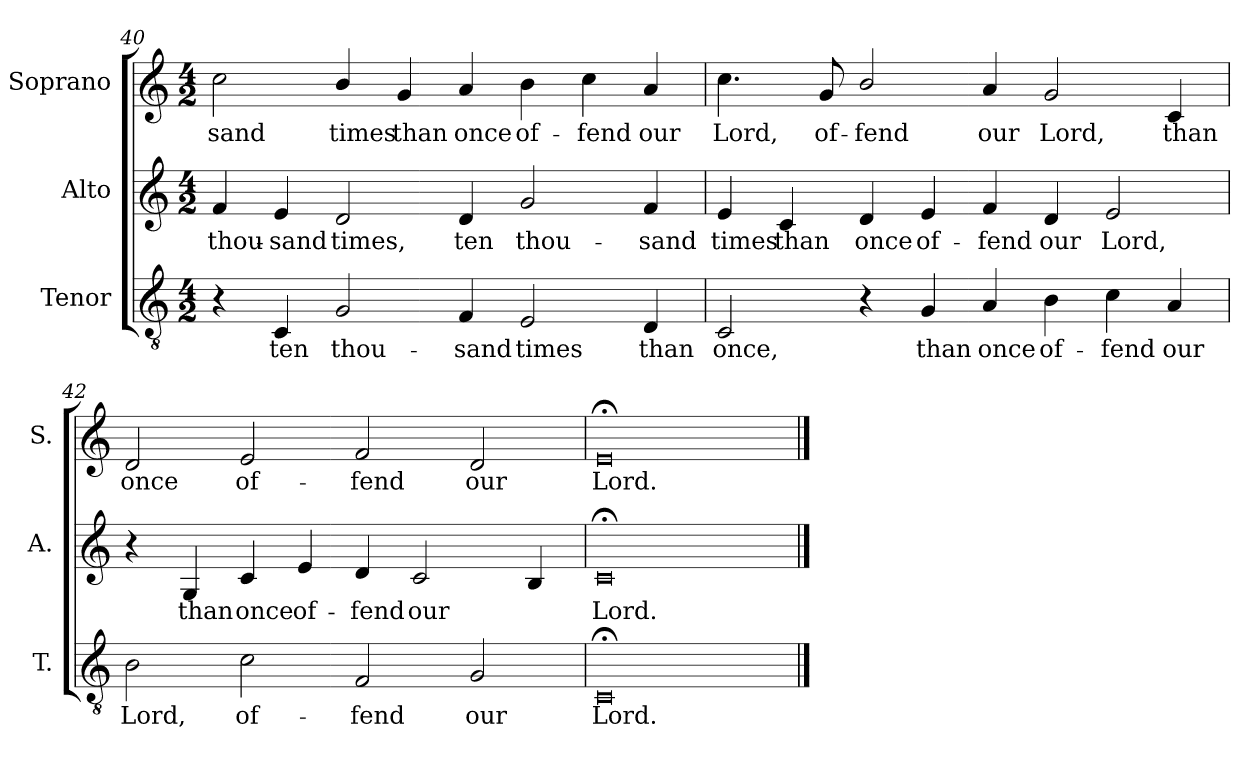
**kern	**text	**kern	**text	**kern	**text
*part3	*part3	*part2	*part2	*part1	*part1
*staff3	*staff3	*staff2	*staff2	*staff1	*staff1
*I"Tenor	*	*I"Alto	*	*I"Soprano	*
*I'T.	*	*I'A.	*	*I'S.	*
!!LO:LB:g=z
*clefGv2	*	*clefG2	*	*clefG2	*
*ITrd7c12	*	*	*	*	*
*k[]	*	*k[]	*	*k[]	*
*C:	*	*C:	*	*C:	*
*M4/2	*	*M4/2	*	*M4/2	*
=40	=40	=40	=40	=40	=40
!	!	!	!LO:LY:b:color=#000000	!	!
!	!	!	!	!	!LO:LY:b:color=#000000
4r	.	4fi/	thou-	2cci\	-sand
!	!LO:LY:b:color=#000000	!	!	!	!
!	!	!	!LO:LY:b:color=#000000	!	!
4CCi/	ten	4ei/	-sand	.	.
!	!LO:LY:b:color=#000000	!	!	!	!
!	!	!	!LO:LY:b:color=#000000	!	!
!	!	!	!	!	!LO:LY:b:color=#000000
2GGi/	thou-	2di/	times,	4bi/	times
!	!	!	!	!	!LO:LY:b:color=#000000
.	.	.	.	4gi/	than
!	!LO:LY:b:color=#000000	!	!	!	!
!	!	!	!LO:LY:b:color=#000000	!	!
!	!	!	!	!	!LO:LY:b:color=#000000
4FFi/	-sand	4di/	ten	4ai/	once
!	!LO:LY:b:color=#000000	!	!	!	!
!	!	!	!LO:LY:b:color=#000000	!	!
!	!	!	!	!	!LO:LY:b:color=#000000
2EEi/	times	2gi/	thou-	4bi\	of-
!	!	!	!	!	!LO:LY:b:color=#000000
.	.	.	.	4cci\	-fend
!	!LO:LY:b:color=#000000	!	!	!	!
!	!	!	!LO:LY:b:color=#000000	!	!
!	!	!	!	!	!LO:LY:b:color=#000000
4DDi/	than	4fi/	-sand	4ai/	our
=41	=41	=41	=41	=41	=41
!	!LO:LY:b:color=#000000	!	!	!	!
!	!	!	!LO:LY:b:color=#000000	!	!
!	!	!	!	!	!LO:LY:b:color=#000000
2CCi/	once,	4ei/	times	4.cci\	Lord,
!	!	!	!LO:LY:b:color=#000000	!	!
.	.	4ci/	than	.	.
!	!	!	!	!	!LO:LY:b:color=#000000
.	.	.	.	8gi/	of-
!	!	!	!LO:LY:b:color=#000000	!	!
!	!	!	!	!	!LO:LY:b:color=#000000
4r	.	4di/	once	2bi/	-fend
!	!LO:LY:b:color=#000000	!	!	!	!
!	!	!	!LO:LY:b:color=#000000	!	!
4GGi/	than	4ei/	of-	.	.
!	!LO:LY:b:color=#000000	!	!	!	!
!	!	!	!LO:LY:b:color=#000000	!	!
!	!	!	!	!	!LO:LY:b:color=#000000
4AAi/	once	4fi/	-fend	4ai/	our
!	!LO:LY:b:color=#000000	!	!	!	!
!	!	!	!LO:LY:b:color=#000000	!	!
!	!	!	!	!	!LO:LY:b:color=#000000
4BBi\	of-	4di/	our	2gi/	Lord,
!	!LO:LY:b:color=#000000	!	!	!	!
!	!	!	!LO:LY:b:color=#000000	!	!
4Ci\	-fend	2ei/	Lord,	.	.
!	!LO:LY:b:color=#000000	!	!	!	!
!	!	!	!	!	!LO:LY:b:color=#000000
4AAi/	our	.	.	4ci/	than
=42	=42	=42	=42	=42	=42
!	!LO:LY:b:color=#000000	!	!	!	!
!	!	!	!	!	!LO:LY:b:color=#000000
2BBi\	Lord,	4r	.	2di/	once
!	!	!	!LO:LY:b:color=#000000	!	!
.	.	4Gi/	than	.	.
!	!LO:LY:b:color=#000000	!	!	!	!
!	!	!	!LO:LY:b:color=#000000	!	!
!	!	!	!	!	!LO:LY:b:color=#000000
2Ci\	of-	4ci/	once	2ei/	of-
!	!	!	!LO:LY:b:color=#000000	!	!
.	.	4ei/	of-	.	.
!	!LO:LY:b:color=#000000	!	!	!	!
!	!	!	!LO:LY:b:color=#000000	!	!
!	!	!	!	!	!LO:LY:b:color=#000000
2FFi/	-fend	4di/	-fend	2fi/	-fend
!	!	!	!LO:LY:b:color=#000000	!	!
.	.	2ci/	our	.	.
!	!LO:LY:b:color=#000000	!	!	!	!
!	!	!	!	!	!LO:LY:b:color=#000000
2GGi/	our	.	.	2di/	our
.	.	4Bi/	.	.	.
=43	=43	=43	=43	=43	=43
!	!LO:LY:b:color=#000000	!	!	!	!
!	!	!	!LO:LY:b:color=#000000	!	!
!	!	!	!	!	!LO:LY:b:color=#000000
0CC;i	Lord.	0c;i	Lord.	0e;i	Lord.
==	==	==	==	==	==
*-	*-	*-	*-	*-	*-
